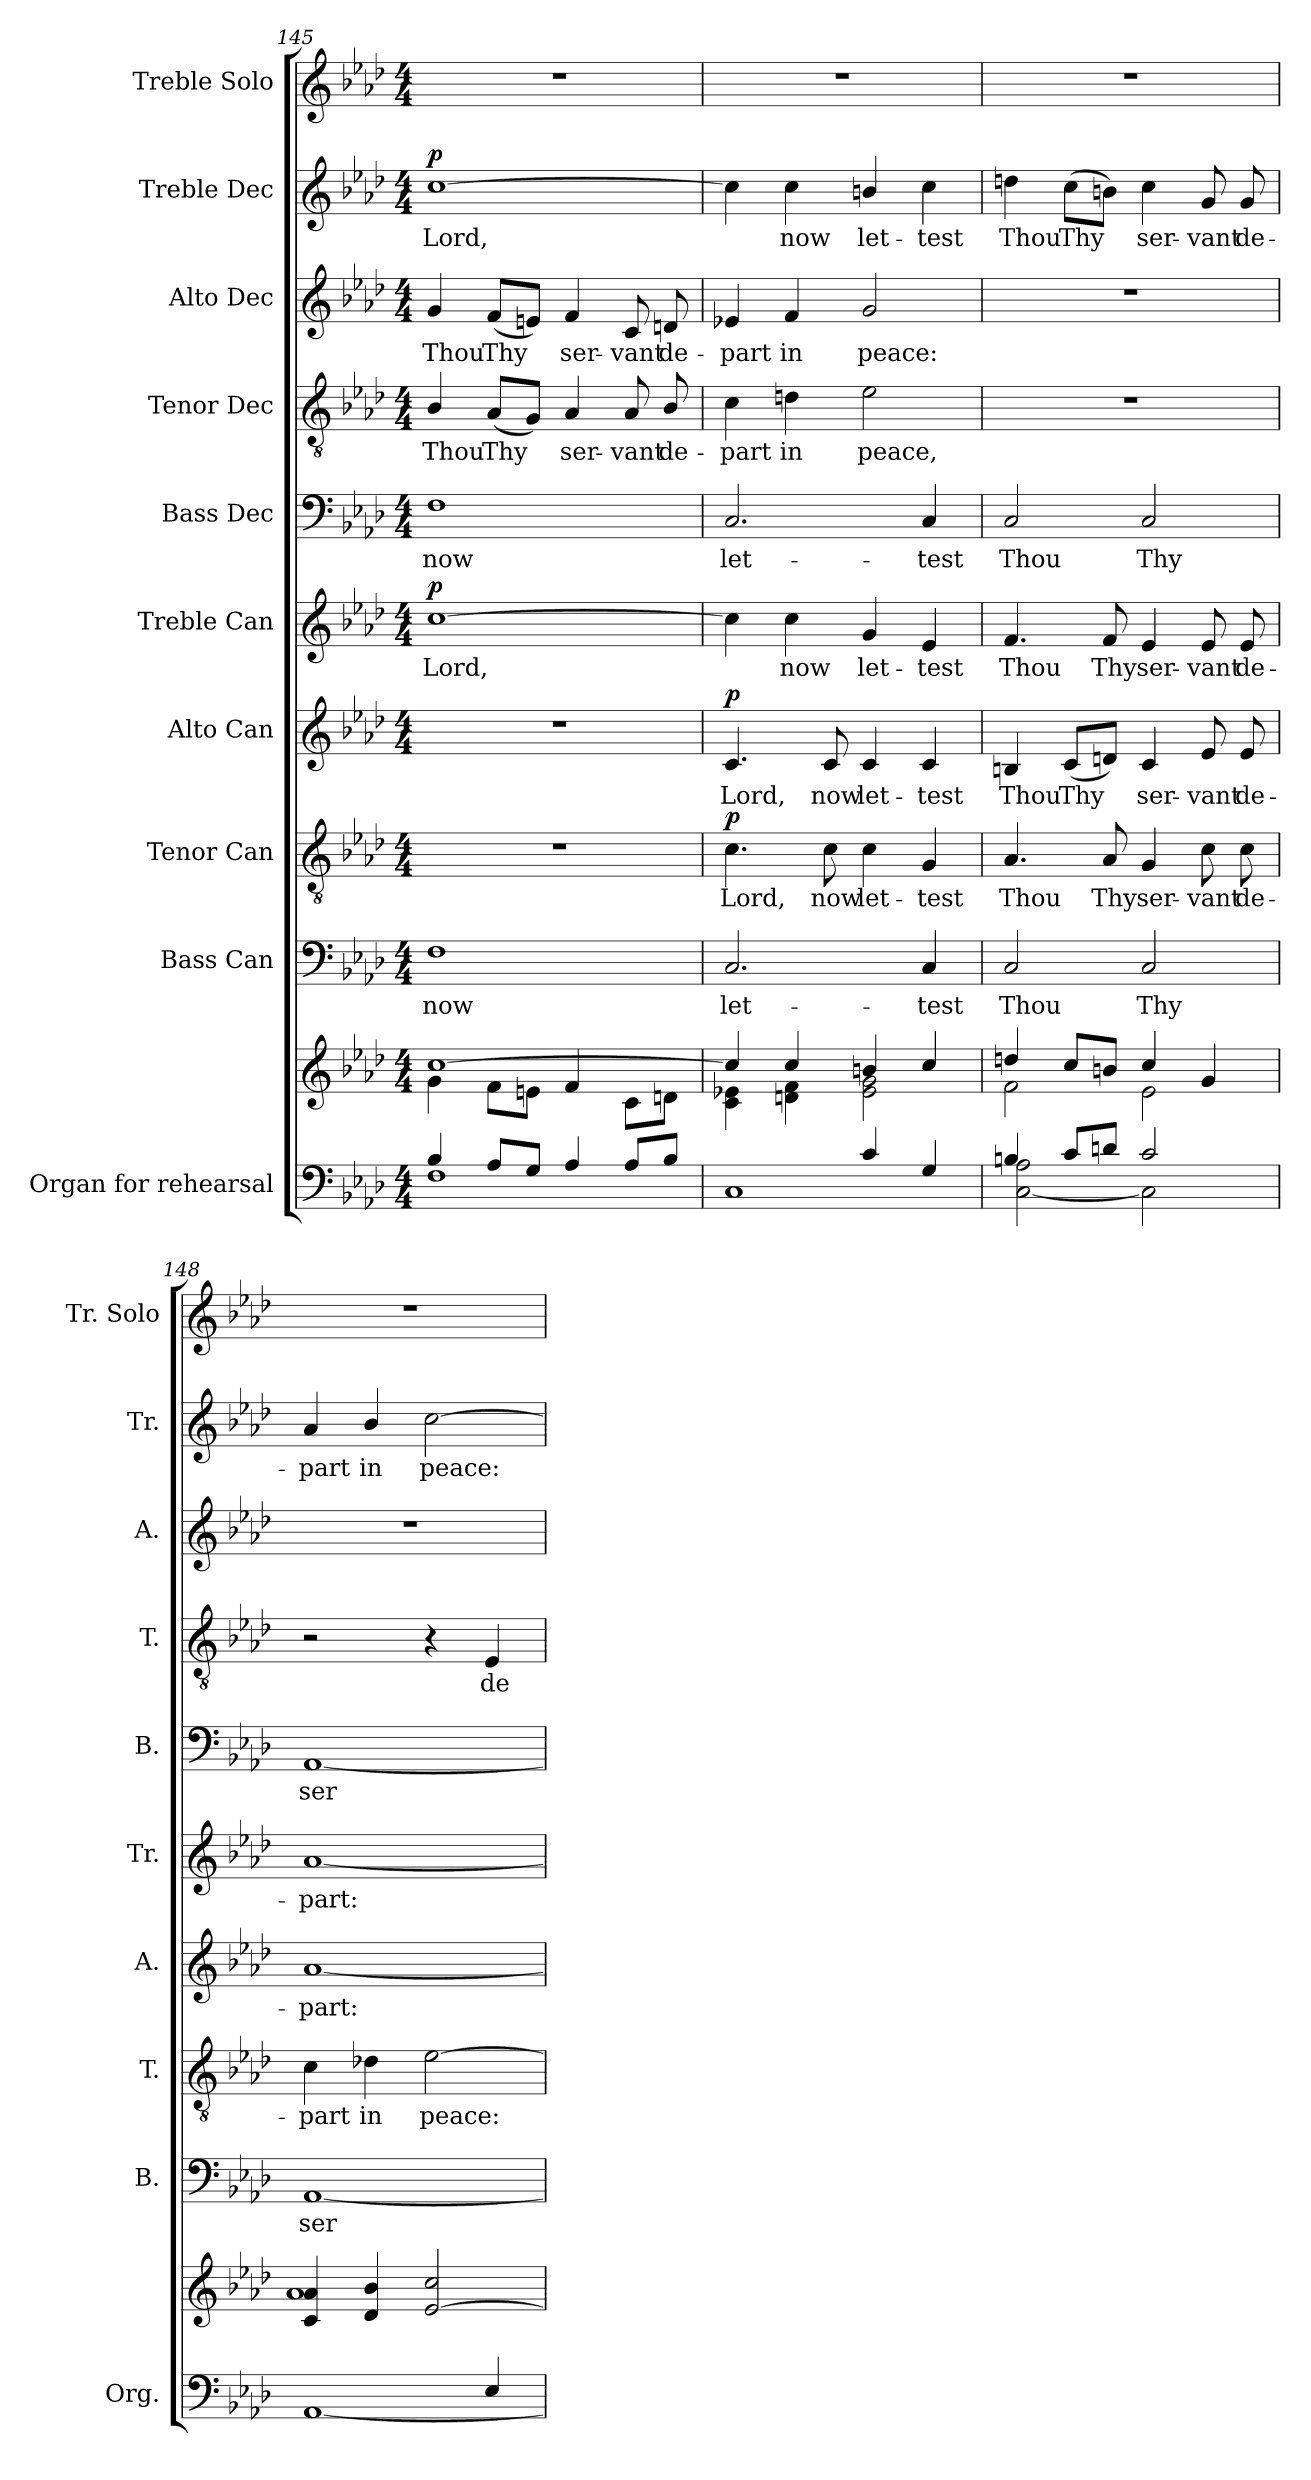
**kern	**kern	**kern	**text	**kern	**text	**dynam	**kern	**text	**dynam	**kern	**text	**dynam	**kern	**text	**kern	**text	**kern	**text	**kern	**text	**dynam	**kern
*part10	*part10	*part9	*part9	*part8	*part8	*part8	*part7	*part7	*part7	*part6	*part6	*part6	*part5	*part5	*part4	*part4	*part3	*part3	*part2	*part2	*part2	*part1
*staff11	*staff10	*staff9	*staff9	*staff8	*staff8	*staff8	*staff7	*staff7	*staff7	*staff6	*staff6	*staff6	*staff5	*staff5	*staff4	*staff4	*staff3	*staff3	*staff2	*staff2	*staff2	*staff1
*I"Organ for  rehearsal	*	*I"Bass Can	*	*I"Tenor Can	*	*	*I"Alto Can	*	*	*I"Treble Can	*	*	*I"Bass Dec	*	*I"Tenor Dec	*	*I"Alto Dec	*	*I"Treble Dec	*	*	*I"Treble Solo
*I'Org.	*	*I'B.	*	*I'T.	*	*	*I'A.	*	*	*I'Tr.	*	*	*I'B.	*	*I'T.	*	*I'A.	*	*I'Tr.	*	*	*I'Tr. Solo
*clefF4	*clefG2	*clefF4	*	*clefGv2	*	*	*clefG2	*	*	*clefG2	*	*	*clefF4	*	*clefGv2	*	*clefG2	*	*clefG2	*	*	*clefG2
*	*	*	*	*ITrd7c12	*	*	*	*	*	*	*	*	*	*	*ITrd7c12	*	*	*	*	*	*	*
*k[b-e-a-d-]	*k[b-e-a-d-]	*k[b-e-a-d-]	*	*k[b-e-a-d-]	*	*	*k[b-e-a-d-]	*	*	*k[b-e-a-d-]	*	*	*k[b-e-a-d-]	*	*k[b-e-a-d-]	*	*k[b-e-a-d-]	*	*k[b-e-a-d-]	*	*	*k[b-e-a-d-]
*A-:	*A-:	*A-:	*	*A-:	*	*	*A-:	*	*	*A-:	*	*	*A-:	*	*A-:	*	*A-:	*	*A-:	*	*	*A-:
*M4/4	*M4/4	*M4/4	*	*M4/4	*	*	*M4/4	*	*	*M4/4	*	*	*M4/4	*	*M4/4	*	*M4/4	*	*M4/4	*	*	*M4/4
=145	=145	=145	=145	=145	=145	=145	=145	=145	=145	=145	=145	=145	=145	=145	=145	=145	=145	=145	=145	=145	=145	=145
*^	*^	*	*	*	*	*	*	*	*	*	*	*	*	*	*	*	*	*	*	*	*	*
!	!	!	!	!	!LO:LY:b:color=#000000	!	!	!	!	!	!	!	!	!	!	!	!	!	!	!	!	!	!	!
!	!	!	!	!	!	!	!	!	!	!	!	!	!LO:LY:b:color=#000000	!	!	!	!	!	!	!	!	!	!	!
!	!	!	!	!	!	!	!	!	!	!	!	!	!	!	!	!LO:LY:b:color=#000000	!	!	!	!	!	!	!	!
!	!	!	!	!	!	!	!	!	!	!	!	!	!	!	!	!	!	!LO:LY:b:color=#000000	!	!	!	!	!	!
!	!	!	!	!	!	!	!	!	!	!	!	!	!	!	!	!	!	!	!	!LO:LY:b:color=#000000	!	!	!	!
!	!	!	!	!	!	!	!	!	!	!	!	!	!	!	!	!	!	!	!	!	!	!LO:LY:b:color=#000000	!	!
4B-i/	1Fi	[1cci	4gi\	1Fi	now	1r	.	.	1r	.	.	[1cci	Lord,	p	1Fi	now	4BB-i/	Thou	4gi/	Thou	[1cci	Lord,	p	1r
!	!	!	!	!	!	!	!	!	!	!	!	!	!	!	!	!	!	!LO:LY:b:color=#000000	!	!	!	!	!	!
!	!	!	!	!	!	!	!	!	!	!	!	!	!	!	!	!	!	!	!	!LO:LY:b:color=#000000	!	!	!	!
8A-i/L	.	.	8fi\L	.	.	.	.	.	.	.	.	.	.	.	.	.	(8AA-i/L	Thy	(8fi/L	Thy	.	.	.	.
8Gi/J	.	.	8eni\J	.	.	.	.	.	.	.	.	.	.	.	.	.	8GGi/J)	.	8eni/J)	.	.	.	.	.
!	!	!	!	!	!	!	!	!	!	!	!	!	!	!	!	!	!	!LO:LY:b:color=#000000	!	!	!	!	!	!
!	!	!	!	!	!	!	!	!	!	!	!	!	!	!	!	!	!	!	!	!LO:LY:b:color=#000000	!	!	!	!
4A-i/	.	.	4fi/	.	.	.	.	.	.	.	.	.	.	.	.	.	4AA-i/	ser-	4fi/	ser-	.	.	.	.
!	!	!	!	!	!	!	!	!	!	!	!	!	!	!	!	!	!	!LO:LY:b:color=#000000	!	!	!	!	!	!
!	!	!	!	!	!	!	!	!	!	!	!	!	!	!	!	!	!	!	!	!LO:LY:b:color=#000000	!	!	!	!
8A-i/L	.	.	8ci\L	.	.	.	.	.	.	.	.	.	.	.	.	.	8AA-i/	-vant	8ci/	-vant	.	.	.	.
!	!	!	!	!	!	!	!	!	!	!	!	!	!	!	!	!	!	!LO:LY:b:color=#000000	!	!	!	!	!	!
!	!	!	!	!	!	!	!	!	!	!	!	!	!	!	!	!	!	!	!	!LO:LY:b:color=#000000	!	!	!	!
8B-i/J	.	.	8dni\J	.	.	.	.	.	.	.	.	.	.	.	.	.	8BB-i/	de-	8dni/	de-	.	.	.	.
=146	=146	=146	=146	=146	=146	=146	=146	=146	=146	=146	=146	=146	=146	=146	=146	=146	=146	=146	=146	=146	=146	=146	=146	=146
!	!	!	!	!	!LO:LY:b:color=#000000	!	!	!	!	!	!	!	!	!	!	!	!	!	!	!	!	!	!	!
!	!	!	!	!	!	!	!LO:LY:b:color=#000000	!	!	!	!	!	!	!	!	!	!	!	!	!	!	!	!	!
!	!	!	!	!	!	!	!	!	!	!LO:LY:b:color=#000000	!	!	!	!	!	!	!	!	!	!	!	!	!	!
!	!	!	!	!	!	!	!	!	!	!	!	!	!	!	!	!LO:LY:b:color=#000000	!	!	!	!	!	!	!	!
!	!	!	!	!	!	!	!	!	!	!	!	!	!	!	!	!	!	!LO:LY:b:color=#000000	!	!	!	!	!	!
!	!	!	!	!	!	!	!	!	!	!	!	!	!	!	!	!	!	!	!	!LO:LY:b:color=#000000	!	!	!	!
2ryy	1Ci	4cci/]	4ci\ 4e-Xi	2.Ci/	let-	4.Ci\	Lord,	p	4.ci/	Lord,	p	4cci\]	.	.	2.Ci/	let-	4Ci\	-part	4e-Xi/	-part	4cci\]	.	.	1r
!	!	!	!	!	!	!	!	!	!	!	!	!	!LO:LY:b:color=#000000	!	!	!	!	!	!	!	!	!	!	!
!	!	!	!	!	!	!	!	!	!	!	!	!	!	!	!	!	!	!LO:LY:b:color=#000000	!	!	!	!	!	!
!	!	!	!	!	!	!	!	!	!	!	!	!	!	!	!	!	!	!	!	!LO:LY:b:color=#000000	!	!	!	!
!	!	!	!	!	!	!	!	!	!	!	!	!	!	!	!	!	!	!	!	!	!	!LO:LY:b:color=#000000	!	!
.	.	4cci/	4dni\ 4fi	.	.	.	.	.	.	.	.	4cci\	now	.	.	.	4Dni\	in	4fi/	in	4cci\	now	.	.
!	!	!	!	!	!	!	!LO:LY:b:color=#000000	!	!	!	!	!	!	!	!	!	!	!	!	!	!	!	!	!
!	!	!	!	!	!	!	!	!	!	!LO:LY:b:color=#000000	!	!	!	!	!	!	!	!	!	!	!	!	!	!
.	.	.	.	.	.	8Ci\	now	.	8ci/	now	.	.	.	.	.	.	.	.	.	.	.	.	.	.
!	!	!	!	!	!	!	!LO:LY:b:color=#000000	!	!	!	!	!	!	!	!	!	!	!	!	!	!	!	!	!
!	!	!	!	!	!	!	!	!	!	!LO:LY:b:color=#000000	!	!	!	!	!	!	!	!	!	!	!	!	!	!
!	!	!	!	!	!	!	!	!	!	!	!	!	!LO:LY:b:color=#000000	!	!	!	!	!	!	!	!	!	!	!
!	!	!	!	!	!	!	!	!	!	!	!	!	!	!	!	!	!	!LO:LY:b:color=#000000	!	!	!	!	!	!
!	!	!	!	!	!	!	!	!	!	!	!	!	!	!	!	!	!	!	!	!LO:LY:b:color=#000000	!	!	!	!
!	!	!	!	!	!	!	!	!	!	!	!	!	!	!	!	!	!	!	!	!	!	!LO:LY:b:color=#000000	!	!
4ci/	.	4bni/	2e-i\ 2gi	.	.	4Ci\	let-	.	4ci/	let-	.	4gi/	let-	.	.	.	2E-i\	peace,	2gi/	peace:	4bni/	let-	.	.
!	!	!	!	!	!LO:LY:b:color=#000000	!	!	!	!	!	!	!	!	!	!	!	!	!	!	!	!	!	!	!
!	!	!	!	!	!	!	!LO:LY:b:color=#000000	!	!	!	!	!	!	!	!	!	!	!	!	!	!	!	!	!
!	!	!	!	!	!	!	!	!	!	!LO:LY:b:color=#000000	!	!	!	!	!	!	!	!	!	!	!	!	!	!
!	!	!	!	!	!	!	!	!	!	!	!	!	!LO:LY:b:color=#000000	!	!	!	!	!	!	!	!	!	!	!
!	!	!	!	!	!	!	!	!	!	!	!	!	!	!	!	!LO:LY:b:color=#000000	!	!	!	!	!	!	!	!
!	!	!	!	!	!	!	!	!	!	!	!	!	!	!	!	!	!	!	!	!	!	!LO:LY:b:color=#000000	!	!
4Gi/	.	4cci/	.	4Ci/	-test	4GGi/	-test	.	4ci/	-test	.	4e-i/	-test	.	4Ci/	-test	.	.	.	.	4cci\	-test	.	.
=147	=147	=147	=147	=147	=147	=147	=147	=147	=147	=147	=147	=147	=147	=147	=147	=147	=147	=147	=147	=147	=147	=147	=147	=147
!	!	!	!	!	!LO:LY:b:color=#000000	!	!	!	!	!	!	!	!	!	!	!	!	!	!	!	!	!	!	!
!	!	!	!	!	!	!	!LO:LY:b:color=#000000	!	!	!	!	!	!	!	!	!	!	!	!	!	!	!	!	!
!	!	!	!	!	!	!	!	!	!	!LO:LY:b:color=#000000	!	!	!	!	!	!	!	!	!	!	!	!	!	!
!	!	!	!	!	!	!	!	!	!	!	!	!	!LO:LY:b:color=#000000	!	!	!	!	!	!	!	!	!	!	!
!	!	!	!	!	!	!	!	!	!	!	!	!	!	!	!	!LO:LY:b:color=#000000	!	!	!	!	!	!	!	!
!	!	!	!	!	!	!	!	!	!	!	!	!	!	!	!	!	!	!	!	!	!	!LO:LY:b:color=#000000	!	!
4Bni/	[2Ci\ 2A-i	4ddni/	2fi\	2Ci/	Thou	4.AA-i/	Thou	.	4Bni/	Thou	.	4.fi/	Thou	.	2Ci/	Thou	1r	.	1r	.	4ddni\	Thou	.	1r
!	!	!	!	!	!	!	!	!	!	!LO:LY:b:color=#000000	!	!	!	!	!	!	!	!	!	!	!	!	!	!
!	!	!	!	!	!	!	!	!	!	!	!	!	!	!	!	!	!	!	!	!	!	!LO:LY:b:color=#000000	!	!
8ci/L	.	8cci/L	.	.	.	.	.	.	(8ci/L	Thy	.	.	.	.	.	.	.	.	.	.	(8cci\L	Thy	.	.
!	!	!	!	!	!	!	!LO:LY:b:color=#000000	!	!	!	!	!	!	!	!	!	!	!	!	!	!	!	!	!
!	!	!	!	!	!	!	!	!	!	!	!	!	!LO:LY:b:color=#000000	!	!	!	!	!	!	!	!	!	!	!
8dni/J	.	8bni/J	.	.	.	8AA-i/	Thy	.	8dni/J)	.	.	8fi/	Thy	.	.	.	.	.	.	.	8bni\J)	.	.	.
!	!	!	!	!	!LO:LY:b:color=#000000	!	!	!	!	!	!	!	!	!	!	!	!	!	!	!	!	!	!	!
!	!	!	!	!	!	!	!LO:LY:b:color=#000000	!	!	!	!	!	!	!	!	!	!	!	!	!	!	!	!	!
!	!	!	!	!	!	!	!	!	!	!LO:LY:b:color=#000000	!	!	!	!	!	!	!	!	!	!	!	!	!	!
!	!	!	!	!	!	!	!	!	!	!	!	!	!LO:LY:b:color=#000000	!	!	!	!	!	!	!	!	!	!	!
!	!	!	!	!	!	!	!	!	!	!	!	!	!	!	!	!LO:LY:b:color=#000000	!	!	!	!	!	!	!	!
!	!	!	!	!	!	!	!	!	!	!	!	!	!	!	!	!	!	!	!	!	!	!LO:LY:b:color=#000000	!	!
2ci/	2Ci\]	4cci/	2e-i\	2Ci/	Thy	4GGi/	ser-	.	4ci/	ser-	.	4e-i/	ser-	.	2Ci/	Thy	.	.	.	.	4cci\	ser-	.	.
!	!	!	!	!	!	!	!LO:LY:b:color=#000000	!	!	!	!	!	!	!	!	!	!	!	!	!	!	!	!	!
!	!	!	!	!	!	!	!	!	!	!LO:LY:b:color=#000000	!	!	!	!	!	!	!	!	!	!	!	!	!	!
!	!	!	!	!	!	!	!	!	!	!	!	!	!LO:LY:b:color=#000000	!	!	!	!	!	!	!	!	!	!	!
!	!	!	!	!	!	!	!	!	!	!	!	!	!	!	!	!	!	!	!	!	!	!LO:LY:b:color=#000000	!	!
.	.	4gi/	.	.	.	8Ci\	-vant	.	8e-i/	-vant	.	8e-i/	-vant	.	.	.	.	.	.	.	8gi/	-vant	.	.
!	!	!	!	!	!	!	!LO:LY:b:color=#000000	!	!	!	!	!	!	!	!	!	!	!	!	!	!	!	!	!
!	!	!	!	!	!	!	!	!	!	!LO:LY:b:color=#000000	!	!	!	!	!	!	!	!	!	!	!	!	!	!
!	!	!	!	!	!	!	!	!	!	!	!	!	!LO:LY:b:color=#000000	!	!	!	!	!	!	!	!	!	!	!
!	!	!	!	!	!	!	!	!	!	!	!	!	!	!	!	!	!	!	!	!	!	!LO:LY:b:color=#000000	!	!
.	.	.	.	.	.	8Ci\	de-	.	8e-i/	de-	.	8e-i/	de-	.	.	.	.	.	.	.	8gi/	de-	.	.
!!LO:PB:g=z
=148	=148	=148	=148	=148	=148	=148	=148	=148	=148	=148	=148	=148	=148	=148	=148	=148	=148	=148	=148	=148	=148	=148	=148	=148
!	!	!	!	!	!LO:LY:b:color=#000000	!	!	!	!	!	!	!	!	!	!	!	!	!	!	!	!	!	!	!
!	!	!	!	!	!	!	!LO:LY:b:color=#000000	!	!	!	!	!	!	!	!	!	!	!	!	!	!	!	!	!
!	!	!	!	!	!	!	!	!	!	!LO:LY:b:color=#000000	!	!	!	!	!	!	!	!	!	!	!	!	!	!
!	!	!	!	!	!	!	!	!	!	!	!	!	!LO:LY:b:color=#000000	!	!	!	!	!	!	!	!	!	!	!
!	!	!	!	!	!	!	!	!	!	!	!	!	!	!	!	!LO:LY:b:color=#000000	!	!	!	!	!	!	!	!
!	!	!	!	!	!	!	!	!	!	!	!	!	!	!	!	!	!	!	!	!	!	!LO:LY:b:color=#000000	!	!
2.ryy	[1AA-i	4ci/ 4a-i	1a-i	[1AA-i	ser-	4Ci\	-part	.	[1a-i	-part:	.	[1a-i	-part:	.	[1AA-i	ser-	2r	.	1r	.	4a-i/	-part	.	1r
!	!	!	!	!	!	!	!LO:LY:b:color=#000000	!	!	!	!	!	!	!	!	!	!	!	!	!	!	!	!	!
!	!	!	!	!	!	!	!	!	!	!	!	!	!	!	!	!	!	!	!	!	!	!LO:LY:b:color=#000000	!	!
.	.	4d-i/ 4b-i	.	.	.	4D-Xi\	in	.	.	.	.	.	.	.	.	.	.	.	.	.	4b-i/	in	.	.
!	!	!	!	!	!	!	!LO:LY:b:color=#000000	!	!	!	!	!	!	!	!	!	!	!	!	!	!	!	!	!
!	!	!	!	!	!	!	!	!	!	!	!	!	!	!	!	!	!	!	!	!	!	!LO:LY:b:color=#000000	!	!
.	.	[2e-i/ 2cci	.	.	.	[2E-i\	peace:	.	.	.	.	.	.	.	.	.	4r	.	.	.	[2cci\	peace:	.	.
!	!	!	!	!	!	!	!	!	!	!	!	!	!	!	!	!	!	!LO:LY:b:color=#000000	!	!	!	!	!	!
4E-i/	.	.	.	.	.	.	.	.	.	.	.	.	.	.	.	.	4EE-i/	de-	.	.	.	.	.	.
*v	*v	*	*	*	*	*	*	*	*	*	*	*	*	*	*	*	*	*	*	*	*	*	*	*
*	*v	*v	*	*	*	*	*	*	*	*	*	*	*	*	*	*	*	*	*	*	*	*	*
=	=	=	=	=	=	=	=	=	=	=	=	=	=	=	=	=	=	=	=	=	=	=
*-	*-	*-	*-	*-	*-	*-	*-	*-	*-	*-	*-	*-	*-	*-	*-	*-	*-	*-	*-	*-	*-	*-
